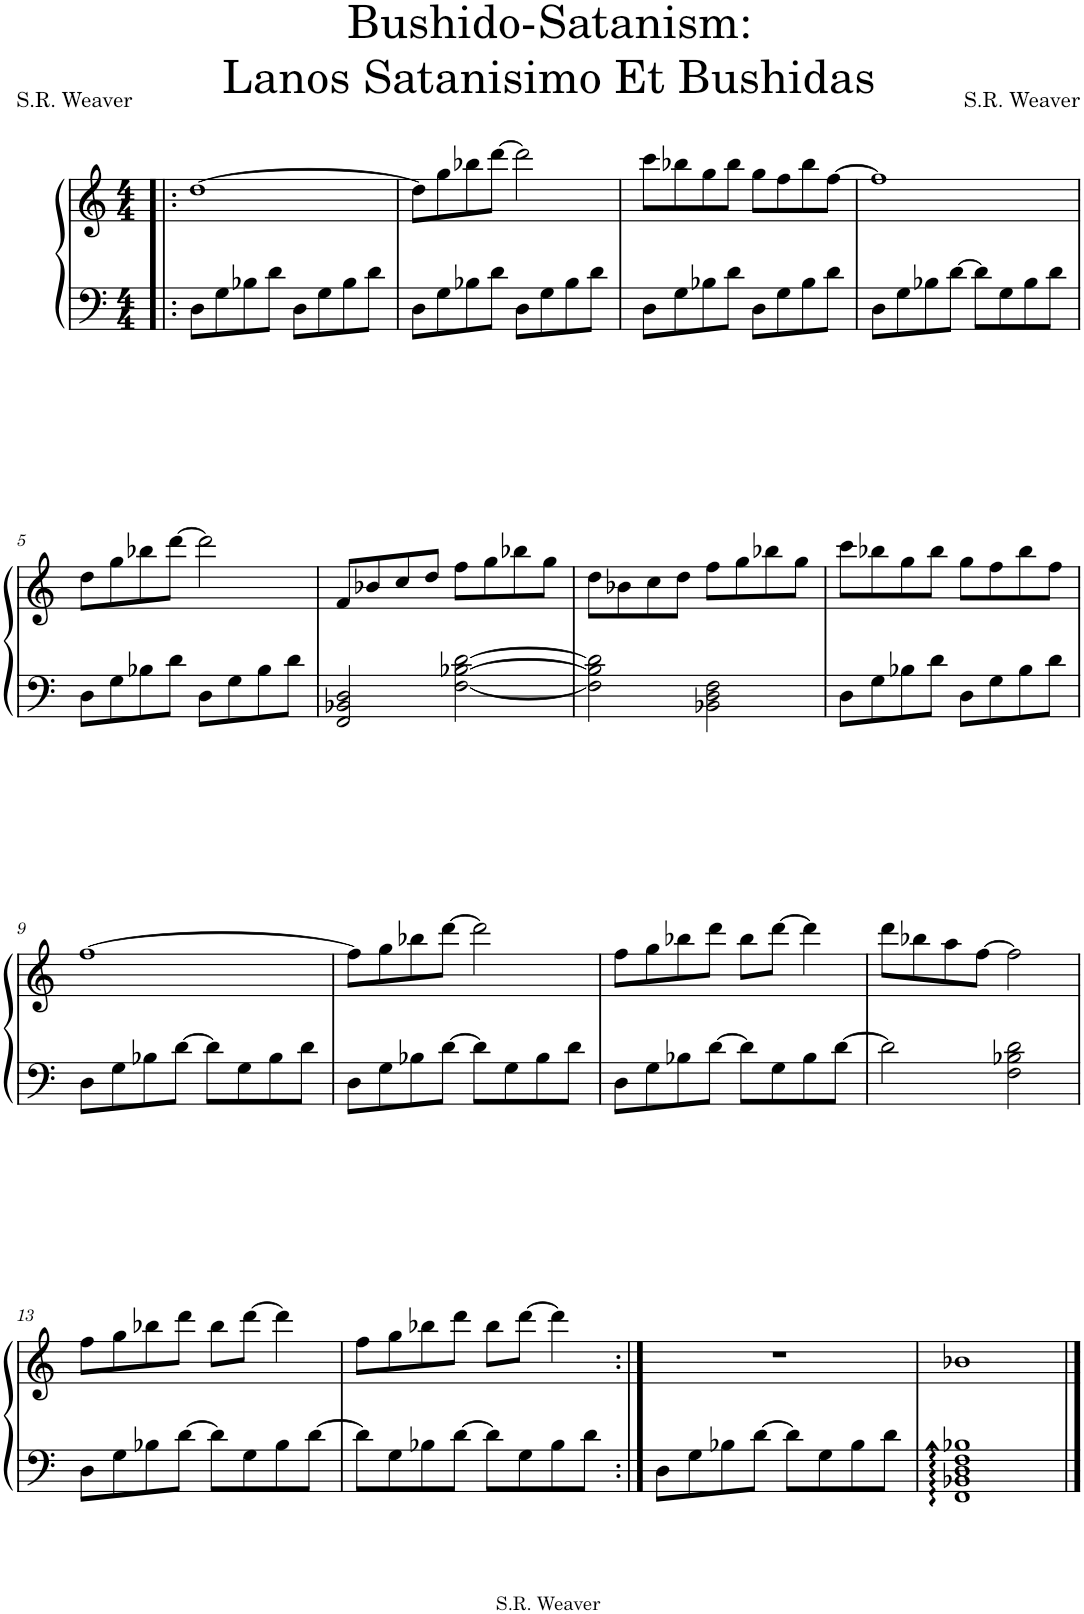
**kern	**kern
*part1	*part1
*staff2	*staff1
*I"Piano	*
*I'Pno.	*
*clefF4	*clefG2
*k[]	*k[]
*M4/4	*M4/4
=1!|:	=1!|:
8D\L	[1dd
8G\	.
8B-X\	.
8d\J	.
8D\L	.
8G\	.
8B-\	.
8d\J	.
=2	=2
8D\L	8dd\L]
8G\	8gg\
8B-X\	8bb-X\
8d\J	[8ddd\J
8D\L	2ddd\]
8G\	.
8B-\	.
8d\J	.
=3	=3
8D\L	8ccc\L
8G\	8bb-X\
8B-X\	8gg\
8d\J	8bb-\J
8D\L	8gg\L
8G\	8ff\
8B-\	8bb-\
8d\J	[8ff\J
=4	=4
8D\L	1ff]
8G\	.
8B-X\	.
[8d\J	.
8d\L]	.
8G\	.
8B-\	.
8d\J	.
!!LO:LB:g=z
=5	=5
8D\L	8dd\L
8G\	8gg\
8B-X\	8bb-X\
8d\J	[8ddd\J
8D\L	2ddd\]
8G\	.
8B-\	.
8d\J	.
=6	=6
2FF/ 2BB-X/ 2D/	8f/L
.	8b-X/
.	8cc/
.	8dd/J
[2F\ [2B-X\ [2d\	8ff\L
.	8gg\
.	8bb-X\
.	8gg\J
=7	=7
2F\] 2B-\] 2d\]	8dd\L
.	8b-X\
.	8cc\
.	8dd\J
2BB-X\ 2D\ 2F\	8ff\L
.	8gg\
.	8bb-X\
.	8gg\J
=8	=8
8D\L	8ccc\L
8G\	8bb-X\
8B-X\	8gg\
8d\J	8bb-\J
8D\L	8gg\L
8G\	8ff\
8B-\	8bb-\
8d\J	8ff\J
!!LO:LB:g=z
=9	=9
8D\L	[1ff
8G\	.
8B-X\	.
[8d\J	.
8d\L]	.
8G\	.
8B-\	.
8d\J	.
=10	=10
8D\L	8ff\L]
8G\	8gg\
8B-X\	8bb-X\
[8d\J	[8ddd\J
8d\L]	2ddd\]
8G\	.
8B-\	.
8d\J	.
=11	=11
8D\L	8ff\L
8G\	8gg\
8B-X\	8bb-X\
[8d\J	8ddd\J
8d\L]	8bb-\L
8G\	[8ddd\J
8B-\	4ddd\]
[8d\J	.
=12	=12
2d\]	8ddd\L
.	8bb-X\
.	8aa\
.	[8ff\J
2F\ 2B-X\ 2d\	2ff\]
!!LO:LB:g=z
=13	=13
8D\L	8ff\L
8G\	8gg\
8B-X\	8bb-X\
[8d\J	8ddd\J
8d\L]	8bb-\L
8G\	[8ddd\J
8B-\	4ddd\]
[8d\J	.
=14	=14
8d\L]	8ff\L
8G\	8gg\
8B-X\	8bb-X\
[8d\J	8ddd\J
8d\L]	8bb-\L
8G\	[8ddd\J
8B-\	4ddd\]
8d\J	.
=15:|!	=15:|!
8D\L	1r
8G\	.
8B-X\	.
[8d\J	.
8d\L]	.
8G\	.
8B-\	.
8d\J	.
=16	=16
1FF: 1BB-X: 1D: 1F: 1B-X:	1b-X
==	==
*-	*-
